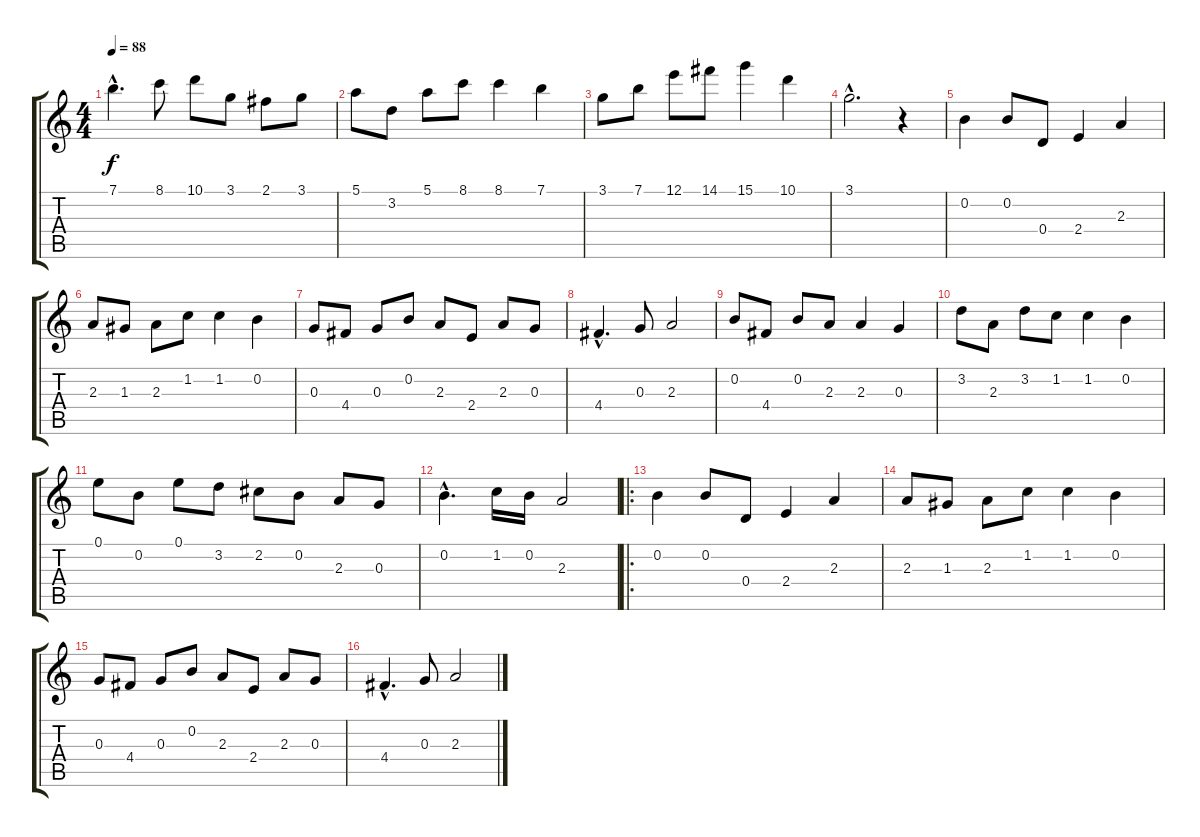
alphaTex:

\track "" {instrument acousticguitarnylon}
\staff {score tabs}
\tuning (E4 B3 G3 D3 A2 E2) {hide}
\ts (4 4)
\tempo 88
\clef g2
\ks c
7.1{hac}.4{d dy f instrument acousticguitarnylon} 8.1.8 10.1.8 3.1.8 2.1.8 3.1.8 |
5.1.8 3.2.8 5.1.8 8.1.8 8.1.4 7.1.4 |
3.1.8 7.1.8 12.1.8 14.1.8 15.1.4 10.1.4 |
3.1{hac}.2{d} r.4 |
0.2.4 0.2.8 0.4.8 2.4.4 2.3.4 |
2.3.8 1.3.8 2.3.8 1.2.8 1.2.4 0.2.4 |
0.3.8 4.4.8 0.3.8 0.2.8 2.3.8 2.4.8 2.3.8 0.3.8 |
4.4{hac}.4{d} 0.3.8 2.3.2 |
0.2.8 4.4.8 0.2.8 2.3.8 2.3.4 0.3.4 |
3.2.8 2.3.8 3.2.8 1.2.8 1.2.4 0.2.4 |
0.1.8 0.2.8 0.1.8 3.2.8 2.2.8 0.2.8 2.3.8 0.3.8 |
0.2{hac}.4{d} 1.2.16 0.2.16 2.3.2 |
\ro
0.2.4 0.2.8 0.4.8 2.4.4 2.3.4 |
2.3.8 1.3.8 2.3.8 1.2.8 1.2.4 0.2.4 |
0.3.8 4.4.8 0.3.8 0.2.8 2.3.8 2.4.8 2.3.8 0.3.8 |
4.4{hac}.4{d} 0.3.8 2.3.2
